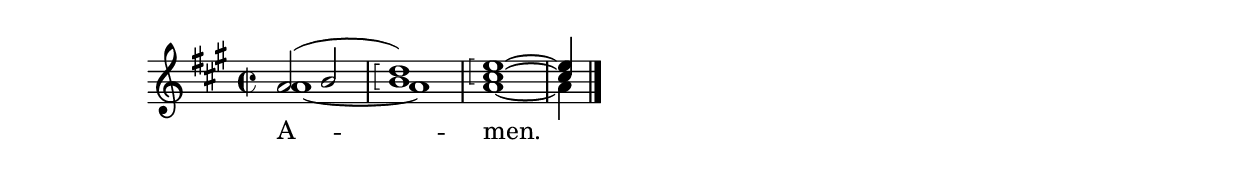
%% DO NOT EDIT this file manually; it is automatically
%% generated from LSR http://lsr.dsi.unimi.it
%% Make any changes in LSR itself, or in Documentation/snippets/new/ ,
%% and then run scripts/auxiliar/makelsr.py
%%
%% This file is in the public domain.
\version "2.14.2"

\header {
  lsrtags = "expressive-marks, vocal-music"

%% Translation of GIT committish: b482c3e5b56c3841a88d957e0ca12964bd3e64fa
  texidoces = "
El corchete de arpegios @code{arpeggioBracket} se puede usar para
indicar la división de voces cuando no hay plicas que puedan ofrecer
esta información. Se suele encontrar en la música coral.

"

  doctitlees = "Uso de arpeggioBracket para hacer más visible un divisi"


%% Translation of GIT committish: 27b1197f3bae8512c14d946752cd3e40e7c76016

  texidocde = "
Das @code{arpeggioBracket}-Klammerobjekt kann benutzt werden, um geteilte
Stimmen anzuzeigen, wenn keine Hälse diese Information bieten.  Das sieht
man oft in Chormusik.

"
  doctitlede = "Arpeggio-Klammern benutzen um geteilte Stimmen besser sichtbar zu machen"


%% Translation of GIT committish: 3b125956b08d27ef39cd48bfa3a2f1e1bb2ae8b4
  texidocfr = "
Les crochets d'arpegio (@code{arpeggioBracket}) permettent de mettre en
évidence les divisions d'un pupitre en l'absence de hampe, comme on le
voit régulièrement dans les partitions pour chœur.

"
  doctitlefr = "Utilisation d'un arpeggioBracket pour rendre les
divisions plus évidentes"


  texidoc = "
The @code{arpeggioBracket} can be used to indicate the division of
voices where there are no stems to provide the information. This is
often seen in choral music.

"
  doctitle = "Using arpeggioBracket to make divisi more visible"
} % begin verbatim


\include "english.ly"

\score {
  \relative c'' {
    \key a \major
    \time 2/2
    <<
      \new Voice = "upper"
      <<
        { \voiceOne \arpeggioBracket
          a2( b2
          <b d>1\arpeggio)
          <cs e>\arpeggio ~
          <cs e>4
        }
        \addlyrics { \lyricmode { A -- men. } }
      >>
      \new Voice = "lower"
      { \voiceTwo
        a1 ~
        a
        a ~
        a4 \bar "|."
      }
    >>
  }
  \layout { ragged-right = ##t }
}

